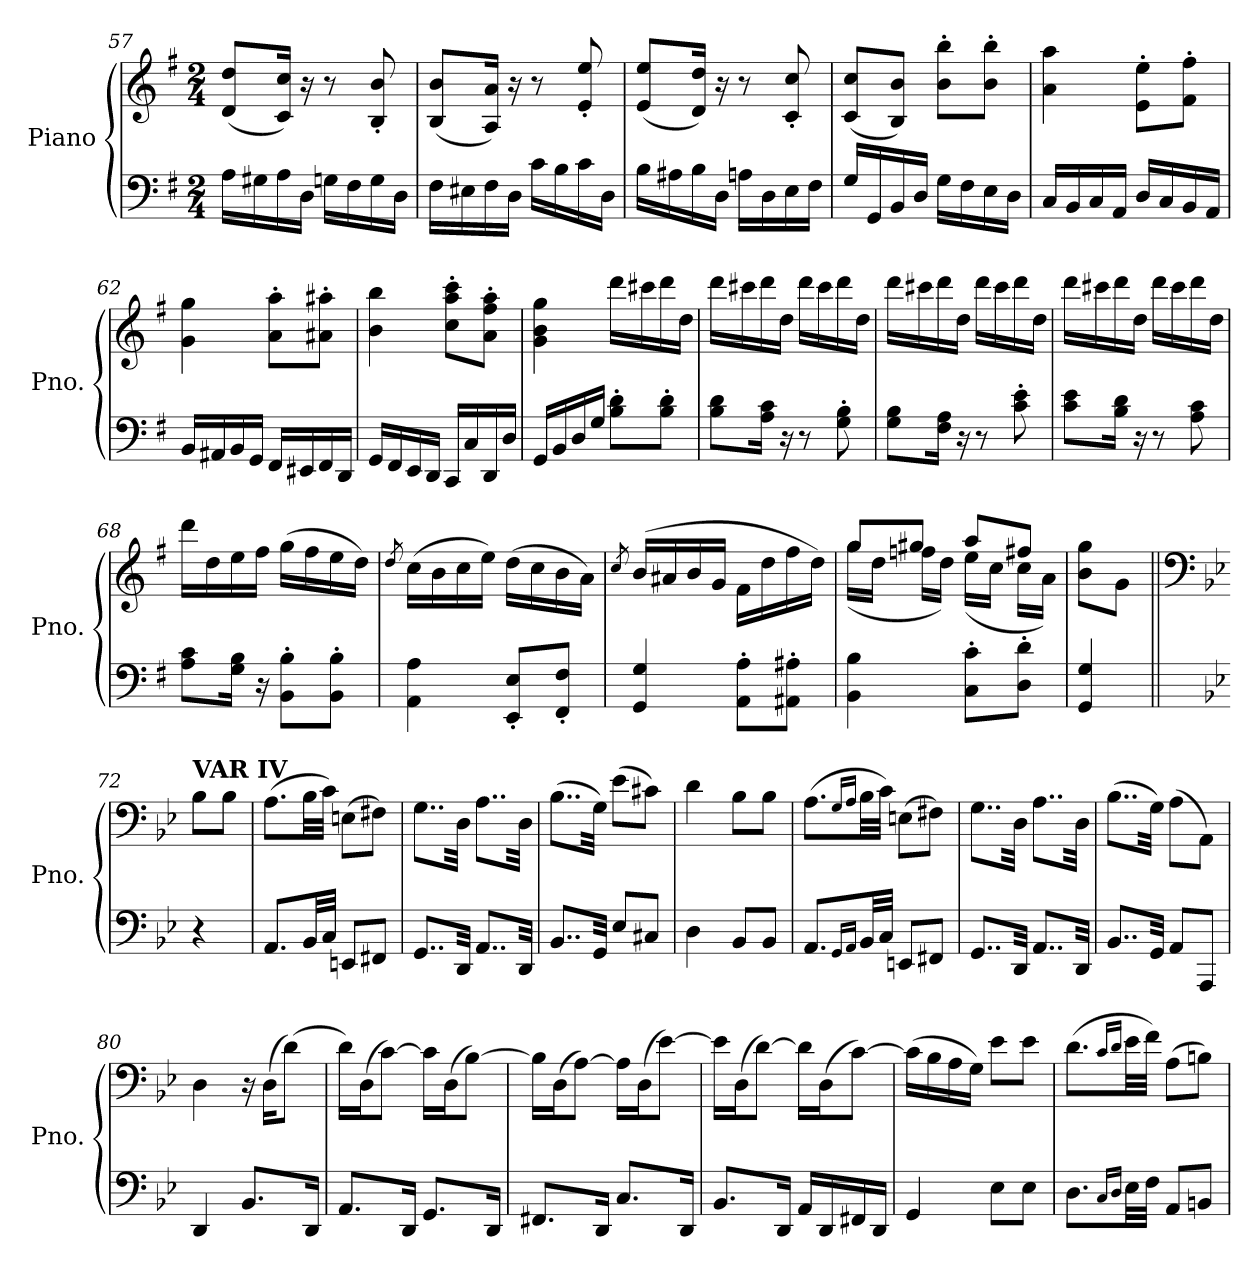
**kern	**kern
*part1	*part1
*staff2	*staff1
*I"Piano	*
*I'Pno.	*
*clefF4	*clefG2
*k[f#]	*k[f#]
*G:	*G:
*M2/4	*M2/4
=57	=57
16A\LL	(<8d/ 8dd/L
16G#X\	.
16A\	16c/ 16cc/Jk)
16D\JJ	16r
16Gn\LL	8r
16F#\	.
16G\	8B/' 8b/'
16D\JJ	.
=58	=58
16F#\LL	(<8B/ 8b/L
16E#X\	.
16F#\	16A/ 16a/Jk)
16D\JJ	16r
16c\LL	8r
16B\	.
16c\	8e/' 8ee/'
16D\JJ	.
=59	=59
16B\LL	(<8e/ 8ee/L
16A#X\	.
16B\	16d/ 16dd/Jk)
16D\JJ	16r
16An\LL	8r
16D\	.
16E\	8c/' 8cc/'
16F#\JJ	.
=60	=60
16G/LL	(<8c/ 8cc/L
16GG/	.
16BB/	8B/ 8b/J)
16D/JJ	.
16G\LL	8b\' 8bb\'L
16F#\	.
16E\	8b\' 8bb\'J
16D\JJ	.
!!LO:LB:g=z
=61	=61
16C/LL	4a\ 4aa\
16BB/	.
16C/	.
16AA/JJ	.
16D/LL	8e\' 8ee\'L
16C/	.
16BB/	8f#\' 8ff#\'J
16AA/JJ	.
=62	=62
16BB/LL	4g\ 4gg\
16AA#X/	.
16BB/	.
16GG/JJ	.
16FF#/LL	8a\' 8aa\'L
16EE#X/	.
16FF#/	8a#X\' 8aa#X\'J
16DD/JJ	.
=63	=63
16GG/LL	4b\ 4bb\
16FF#/	.
16EE/	.
16DD/JJ	.
16CC/LL	8cc\' 8aa\' 8ccc\'L
16C/	.
16DD/	8a\' 8ff#\' 8aa\'J
16D/JJ	.
=64	=64
16GG/LL	4g\ 4b\ 4gg\
16BB/	.
16D/	.
16G/JJ	.
8B\' 8d\'L	16ddd\LL
.	16ccc#X\
8B\' 8d\'J	16ddd\
.	16dd\JJ
=65	=65
8B\ 8d\L	16ddd\LL
.	16ccc#X\
16A\ 16c\Jk	16ddd\
16r	16dd\JJ
8r	16ddd\LL
.	16ccc#\
8G\' 8B\'	16ddd\
.	16dd\JJ
!!LO:LB:g=z
=66	=66
8G\ 8B\L	16ddd\LL
.	16ccc#X\
16F#\ 16A\Jk	16ddd\
16r	16dd\JJ
8r	16ddd\LL
.	16ccc#\
8c\' 8e\'	16ddd\
.	16dd\JJ
=67	=67
8c\ 8e\L	16ddd\LL
.	16ccc#X\
16B\ 16d\Jk	16ddd\
16r	16dd\JJ
8r	16ddd\LL
.	16ccc#\
8A\ 8c\	16ddd\
.	16dd\JJ
=68	=68
8A\ 8c\L	16ddd\LL
.	16dd\
16G\ 16B\Jk	16ee\
16r	16ff#\JJ
8BB\' 8B\'L	(>16gg\LL
.	16ff#\
8BB\' 8B\'J	16ee\
.	16dd\JJ)
=69	=69
.	8qdd/
4AA\ 4A\	(>16cc\LL
.	16b\
.	16cc\
.	16ee\JJ)
8EE/' 8E/'L	(>16dd\LL
.	16cc\
8FF#/' 8F#/'J	16b\
.	16a\JJ)
=70	=70
.	8qcc/
4GG/ 4G/	(>16b/LL
.	16a#X/
.	16b/
.	16g/JJ
8AA\' 8A\'L	16f#\LL
.	16dd\
8AA#X\' 8A#X\'J	16ff#\
.	16dd\JJ)
!!LO:LB:g=z
=71	=71
*	*^
4BB\ 4B\	8gg/L	(<16gg\LL
.	.	16dd\JJ
.	8gg#X/J	16ffn\LL
.	.	16dd\JJ)
8C\' 8c\'L	8aa/L	(<16ee\LL
.	.	16cc\JJ
8D\' 8d\'J	8ff#X/J	16cc\LL
.	.	16a\JJ)
*	*v	*v
=72	=72
4GG/ 4G/	8b\ 8gg\L
.	8g\J
=72X4||	=72X4||
*	*clefF4
*k[b-e-]	*k[b-e-]
!	!LO:TX:a:B:t=VAR IV
4r	8B-\L
.	8B-\J
=73	=73
8.AA/L	(>8.A\L
32BB-/LL	32B-\LL
32C/JJJ	32c\JJJ)
8EEn/L	(>8En\L
8FF#X/J	8F#X\J)
=74	=74
8..GG/L	8..G\L
32DD/Jkk	32D\Jkk
8..AA/L	8..A\L
32DD/Jkk	32D\Jkk
=75	=75
8..BB-/L	(>8..B-\L
32GG/Jkk	32G\Jkk)
8E-/L	(>8e-\L
8C#X/J	8c#X\J)
=76	=76
4D\	4d\
8BB-/L	8B-\L
8BB-/J	8B-\J
!!LO:LB:g=z
=77	=77
8.AA/L	(>8.A\L
16qGG/LL	16qG/LL
16qAA/JJ	16qA/JJ
32BB-/LL	32B-\LL
32C/JJJ	32c\JJJ)
8EEn/L	(>8En\L
8FF#X/J	8F#X\J)
=78	=78
8..GG/L	8..G\L
32DD/Jkk	32D\Jkk
8..AA/L	8..A\L
32DD/Jkk	32D\Jkk
=79	=79
8..BB-/L	(>8..B-\L
32GG/Jkk	32G\Jkk)
8AA/L	(>8A\L
8AAA/J	8AA\J)
=80	=80
4DD/	4D\
8.BB-/L	16r
.	(>16D\KL
.	(>8d\J)
16DD/Jk	.
=81	=81
8.AA/L	16d\LL)
.	(>16D\J
.	[8c\J)
16DD/Jk	.
8.GG/L	16c\LL]
.	(>16D\J
.	[8B-\J)
16DD/Jk	.
=82	=82
8.FF#X/L	16B-\LL]
.	(>16D\J
.	[8A\J)
16DD/Jk	.
8.C/L	16A\LL]
.	(>16D\J
.	[8e-\J)
16DD/Jk	.
!!LO:LB:g=z
=83	=83
8.BB-/L	16e-\LL]
.	(>16D\J
.	[8d\J)
16DD/Jk	.
16AA/LL	16d\LL]
16DD/	(>16D\J
16FF#X/	[8c\J)
16DD/JJ	.
=84	=84
4GG/	(>16c\LL]
.	16B-\
.	16A\
.	16G\JJ)
8E-\L	8e-\L
8E-\J	8e-\J
=85	=85
8.D\L	(>8.d\L
16qC/LL	16qc/LL
16qD/JJ	16qd/JJ
32E-\LL	32e-\LL
32F\JJJ	32f\JJJ)
8AA/L	(>8A\L
8BBn/J	8Bn\J)
=	=
*-	*-
